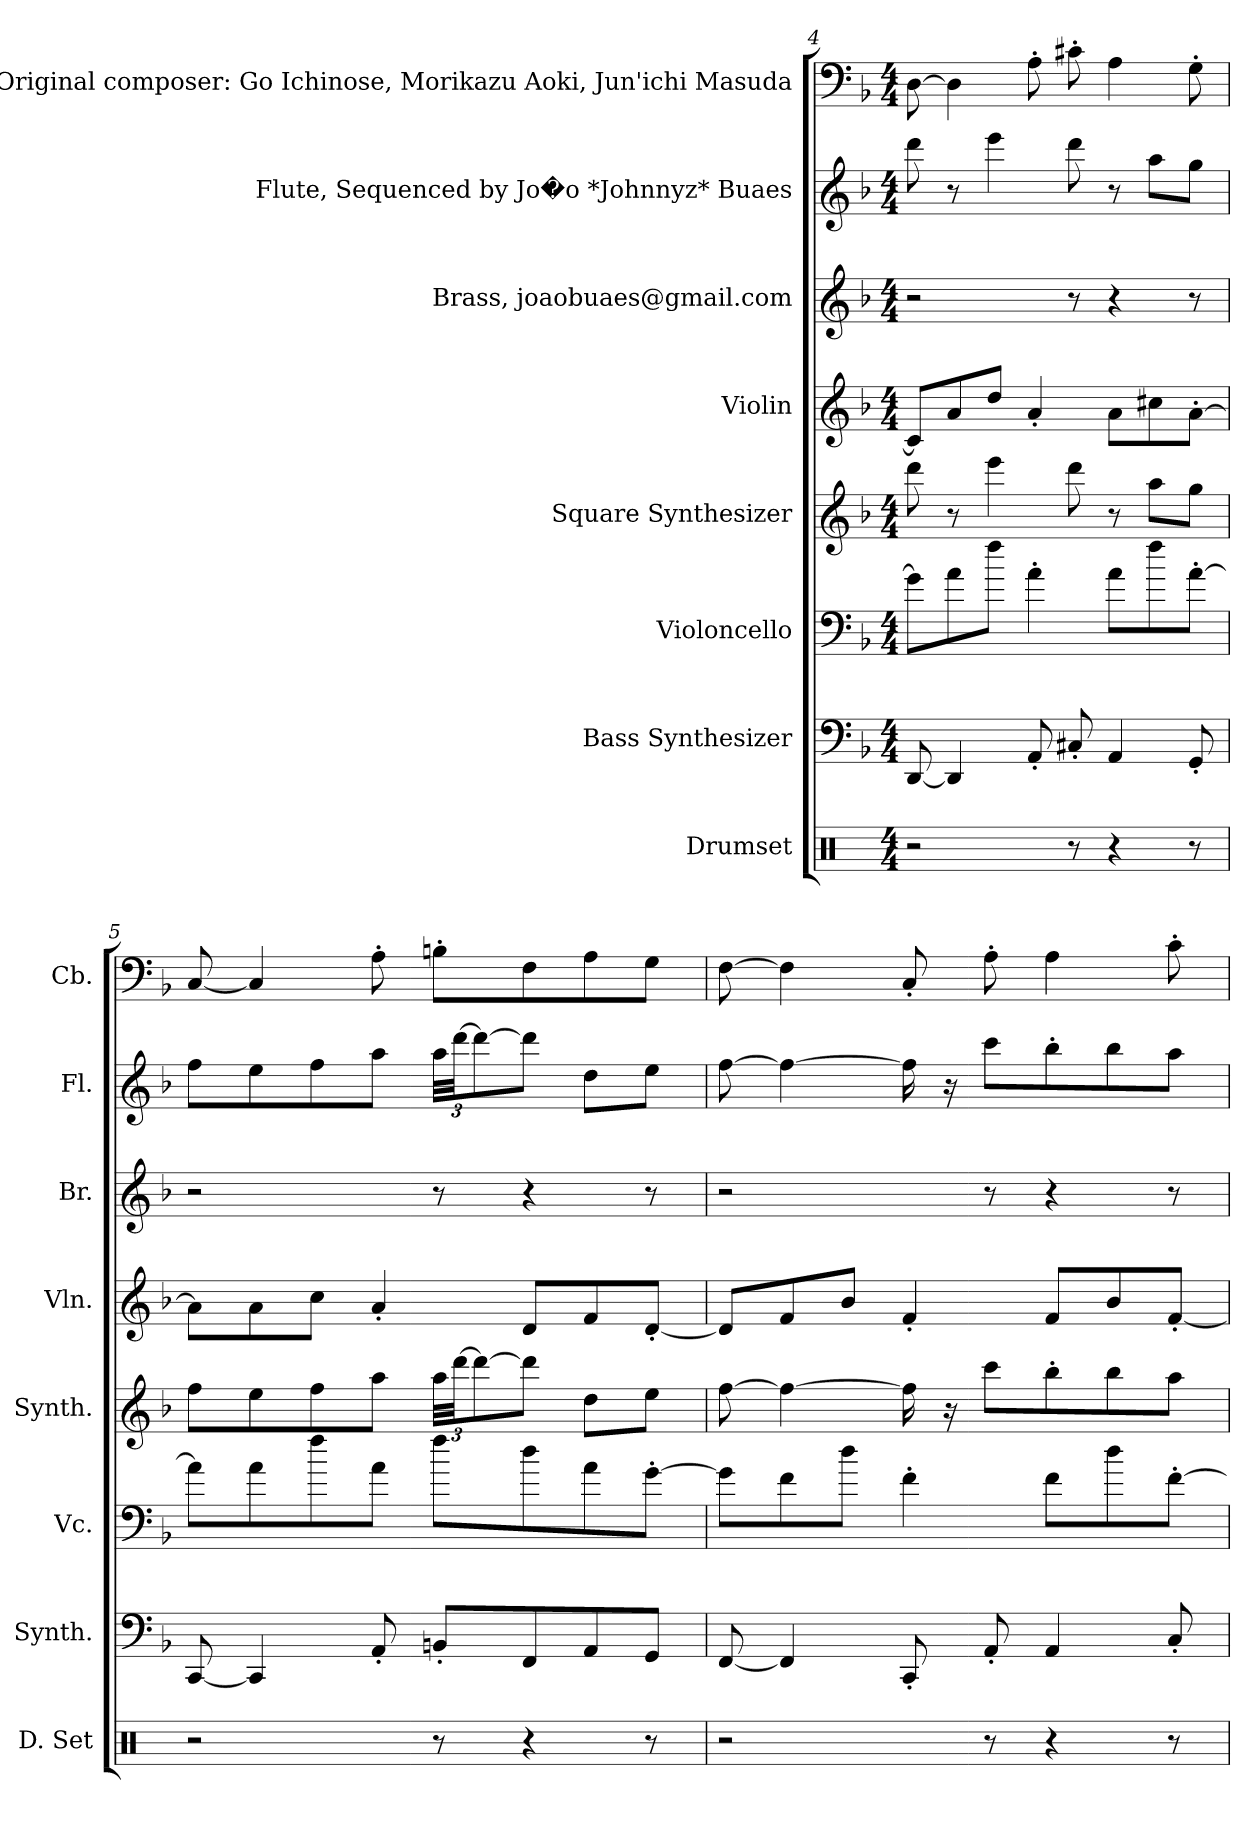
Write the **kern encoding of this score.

**kern	**kern	**kern	**kern	**kern	**kern	**kern	**kern
*part8	*part7	*part6	*part5	*part4	*part3	*part2	*part1
*staff8	*staff7	*staff6	*staff5	*staff4	*staff3	*staff2	*staff1
*I"Drumset	*I"Bass Synthesizer	*I"Violoncello	*I"Square Synthesizer	*I"Violin	*I"Brass, joaobuaes@gmail.com	*I"Flute, Sequenced by Jo�o *Johnnyz* Buaes	*I"Contrabass, Original composer: Go Ichinose, Morikazu Aoki, Jun'ichi Masuda
*I'D. Set	*I'Synth.	*I'Vc.	*I'Synth.	*I'Vln.	*I'Br.	*I'Fl.	*I'Cb.
*clefX	*clefF4	*clefF4	*clefG2	*clefG2	*clefG2	*clefG2	*clefF4
*	*	*	*	*	*	*	*ITrd7c12
*k[]	*k[b-]	*k[b-]	*k[b-]	*k[b-]	*k[b-]	*k[b-]	*k[b-]
*M4/4	*M4/4	*M4/4	*M4/4	*M4/4	*M4/4	*M4/4	*M4/4
=4	=4	=4	=4	=4	=4	=4	=4
2r	[8DD/	8g\L]	8ddd\	8c#/L]	2r	8ddd\	[8DD\
.	4DD/]	8a\	8r	8a/	.	8r	4DD\]
.	.	8ff\J	4eee\	8dd/J	.	4eee\	.
.	8AA'/	4a'\	.	4a'/	.	.	8AA'\
8r	8C#X'/	.	8ddd\	.	8r	8ddd\	8C#X'\
4r	4AA/	8a\L	8r	8a\L	4r	8r	4AA\
.	.	8ff\	8aa\L	8cc#X\	.	8aa\L	.
8r	8GG'/	[8a'\J	8gg\J	[8a'\J	8r	8gg\J	8GG'\
!!LO:PB:g=z
=5	=5	=5	=5	=5	=5	=5	=5
2r	[8CC/	8a\L]	8ff\L	8a\L]	2r	8ff\L	[8CC/
.	4CC/]	8a\	8ee\	8a\	.	8ee\	4CC/]
.	.	8ff\	8ff\	8cc\J	.	8ff\	.
.	8AA'/	8a\J	8aa\J	4a'/	.	8aa\J	8AA'\
*	*	*	*Xbrackettup	*	*	*Xbrackettup	*
8r	8BBn'/L	8ff\L	48aa\LLL	.	8r	48aa\LLL	8BBn'\L
.	.	.	[48ddd\JJ	.	.	[48ddd\JJ	.
.	.	.	12ddd\_	.	.	12ddd\_	.
4r	8FF/	8dd\	8ddd\J]	8d/L	4r	8ddd\J]	8FF\
.	8AA/	8a\	8dd\L	8f/	.	8dd\L	8AA\
8r	8GG/J	[8g'\J	8ee\J	[8d'/J	8r	8ee\J	8GG\J
=6	=6	=6	=6	=6	=6	=6	=6
2r	[8FF/	8g\L]	[8ff\	8d/L]	2r	[8ff\	[8FF\
.	4FF/]	8f\	4ff\_	8f/	.	4ff\_	4FF\]
.	.	8dd\J	.	8b-/J	.	.	.
.	8CC'/	4f'\	16ff\]	4f'/	.	16ff\]	8CC'/
.	.	.	16r	.	.	16r	.
8r	8AA'/	.	8ccc\L	.	8r	8ccc\L	8AA'\
4r	4AA/	8f\L	8bb-'\	8f/L	4r	8bb-'\	4AA\
.	.	8dd\	8bb-\	8b-/	.	8bb-\	.
8r	8C'/	[8f'\J	8aa\J	[8f'/J	8r	8aa\J	8C'\
=	=	=	=	=	=	=	=
*-	*-	*-	*-	*-	*-	*-	*-
